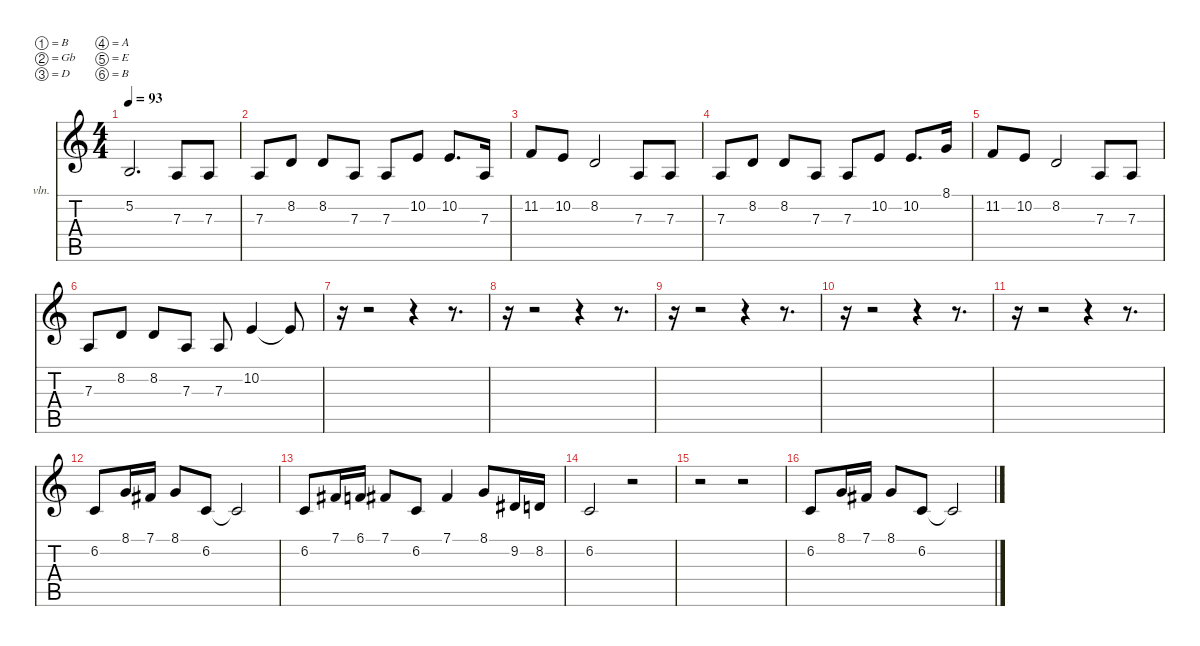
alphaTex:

\defaultSystemsLayout 2
\hideDynamics
\bracketExtendMode nobrackets
\firstSystemTrackNameOrientation horizontal
\otherSystemsTrackNameOrientation horizontal
\track ("Vocals" "vln.") {instrument synthstrings1}
\staff {score tabs}
\tuning (B3 Gb3 D3 A2 E2 B1)
\ts (4 4)
\scale
1.03043
\tempo 93
\accidentals auto
\clef g2
\ottava regular
\simile none
\ks c
5.2.2{d dy f beam Up} 7.3.8{beam Up} 7.3.8{beam Up} |
\scale
0.969568 7.3.8{beam Up} 8.2.8{beam Up} 8.2.8{beam Up} 7.3.8{beam Up} 7.3.8{beam Up} 10.2.8{beam Up} 10.2.8{d beam Up} 7.3.16{beam Up} |
\scale
1.02254 11.2.8{beam Up} 10.2.8{beam Up} 8.2.2{beam Up} 7.3.8{beam Up} 7.3.8{beam Up} |
\scale
0.977463 7.3.8{beam Up} 8.2.8{beam Up} 8.2.8{beam Up} 7.3.8{beam Up} 7.3.8{beam Up} 10.2.8{beam Up} 10.2.8{d beam Up} 8.1.16{beam Up} |
\scale
1.02254 11.2.8{beam Up} 10.2.8{beam Up} 8.2.2{beam Up} 7.3.8{beam Up} 7.3.8{beam Up} |
\scale
0.977463 7.3.8{beam Up} 8.2.8{beam Up} 8.2.8{beam Up} 7.3.8{beam Up} 7.3.8{beam Up} 10.2.4{beam Up} 10.2{t}.8{beam Up} |
\scale
1.03833 r.16{beam Down} r.2{beam Down} r.4{beam Down} r.8{d beam Down} |
\scale
0.961674 r.16{beam Down} r.2{beam Down} r.4{beam Down} r.8{d beam Down} |
\scale
1.03043 r.16{beam Down} r.2{beam Down} r.4{beam Down} r.8{d beam Down} |
\scale
0.969568 r.16{beam Down} r.2{beam Down} r.4{beam Down} r.8{d beam Down} |
\scale
1.03043 r.16{beam Down} r.2{beam Down} r.4{beam Down} r.8{d beam Down} |
\scale
0.969568 6.2.8{beam Up} 8.1.16{beam Up} 7.1{acc #}.16{beam Up} 8.1.8{beam Up} 6.2.8{beam Up} 6.2{t}.2{beam Up} |
\scale
1.03043 6.2.8{beam Up} 7.1{acc #}.16{beam Up} 6.1.16{beam Up} 7.1{acc #}.8{beam Up} 6.2.8{beam Up} 7.1{acc #}.4{beam Up} 8.1.8{beam Up} 9.2{acc #}.16{beam Up} 8.2.16{beam Up} |
\scale
0.969568 6.2.2{beam Up} r.2{beam Up} |
\scale
1.03043 r.2{beam Down} r.2{beam Down} |
\scale
0.969568 6.2.8{beam Up} 8.1.16{beam Up} 7.1{acc #}.16{beam Up} 8.1.8{beam Up} 6.2.8{beam Up} 6.2{t}.2{beam Up}
